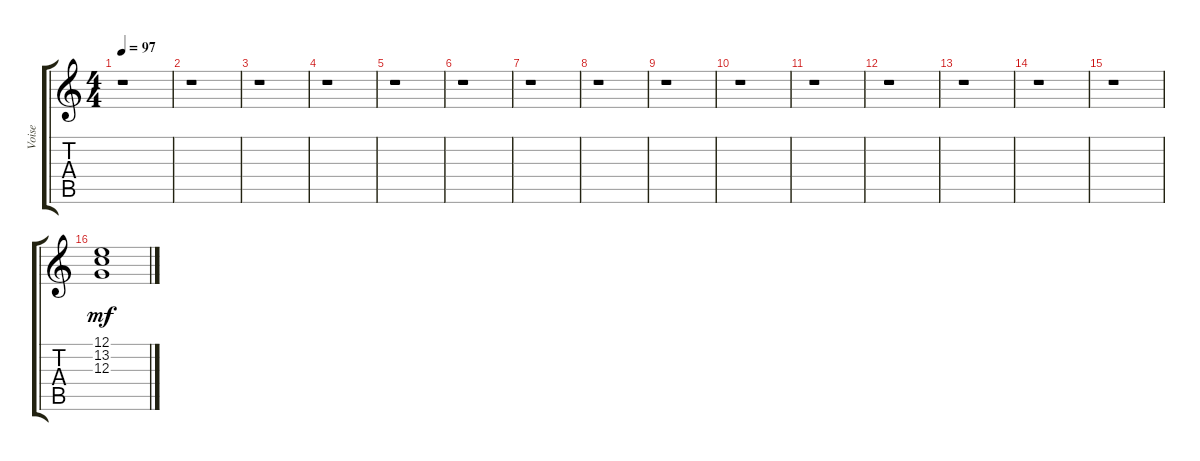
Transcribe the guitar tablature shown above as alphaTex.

\track ("Voise" "Voise") {instrument voiceoohs}
\staff {score tabs}
\tuning (E4 B3 G3 D3 A2 E2) {hide}
\ts (4 4)
\tempo 97
\clef g2
\ks c
r.1{dy mf} |
r.1 |
r.1 |
r.1 |
r.1 |
r.1 |
r.1 |
r.1 |
r.1 |
r.1 |
r.1 |
r.1 |
r.1 |
r.1 |
r.1 |
(12.1 13.2 12.3).1
